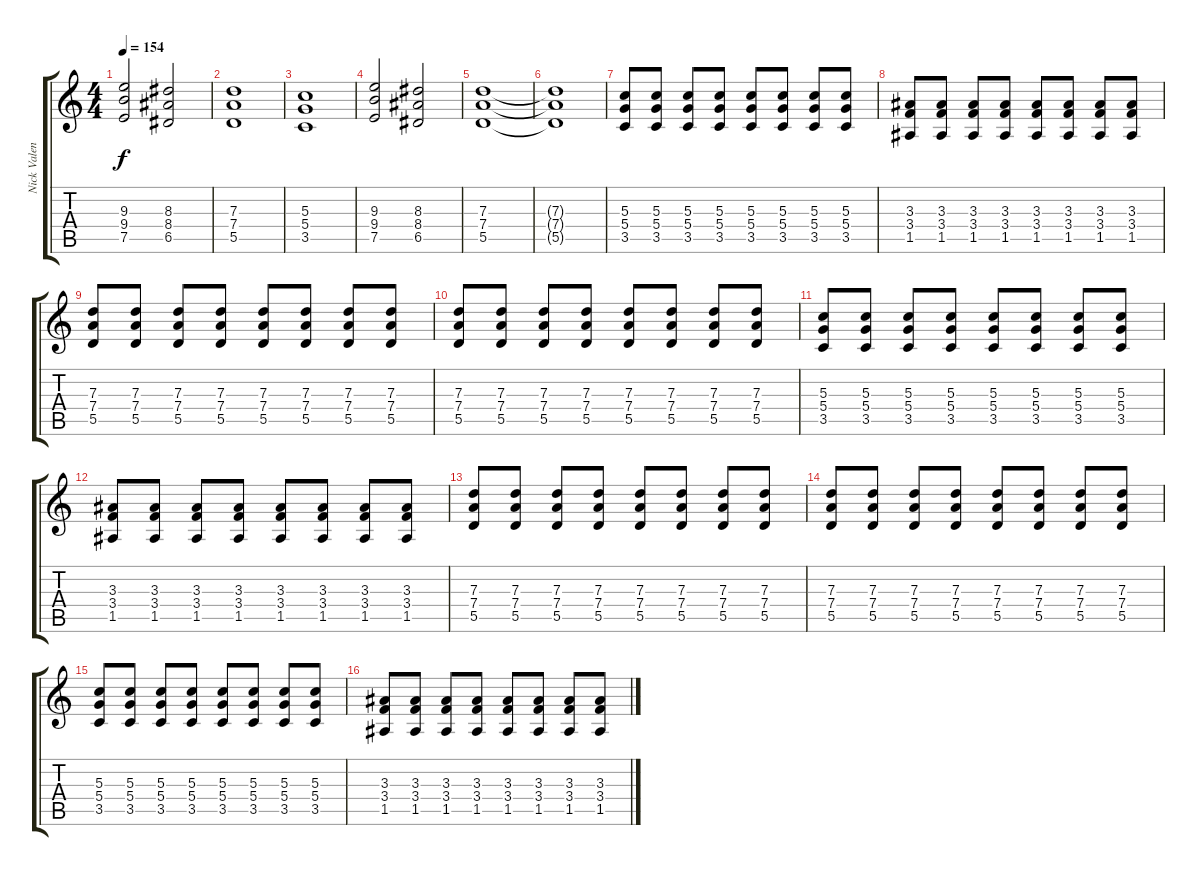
\track ("Nick Valensi" "Nick Valen") {instrument distortionguitar}
\staff {score tabs}
\tuning (E4 B3 G3 D3 A2 E2) {hide}
\ts (4 4)
\tempo 154
\clef g2
\ks c
(9.3 9.4 7.5).2{dy f} (8.3 8.4 6.5).2 |
(7.3 7.4 5.5).1 |
(5.3 5.4 3.5).1 |
(9.3 9.4 7.5).2 (8.3 8.4 6.5).2 |
(7.3 7.4 5.5).1 |
(7.3{t} 7.4{t} 5.5{t}).1 |
(5.3 5.4 3.5).8 (5.3 5.4 3.5).8 (5.3 5.4 3.5).8 (5.3 5.4 3.5).8 (5.3 5.4 3.5).8 (5.3 5.4 3.5).8 (5.3 5.4 3.5).8 (5.3 5.4 3.5).8 |
(3.3 3.4 1.5).8 (3.3 3.4 1.5).8 (3.3 3.4 1.5).8 (3.3 3.4 1.5).8 (3.3 3.4 1.5).8 (3.3 3.4 1.5).8 (3.3 3.4 1.5).8 (3.3 3.4 1.5).8 |
(7.3 7.4 5.5).8 (7.3 7.4 5.5).8 (7.3 7.4 5.5).8 (7.3 7.4 5.5).8 (7.3 7.4 5.5).8 (7.3 7.4 5.5).8 (7.3 7.4 5.5).8 (7.3 7.4 5.5).8 |
(7.3 7.4 5.5).8 (7.3 7.4 5.5).8 (7.3 7.4 5.5).8 (7.3 7.4 5.5).8 (7.3 7.4 5.5).8 (7.3 7.4 5.5).8 (7.3 7.4 5.5).8 (7.3 7.4 5.5).8 |
(5.3 5.4 3.5).8 (5.3 5.4 3.5).8 (5.3 5.4 3.5).8 (5.3 5.4 3.5).8 (5.3 5.4 3.5).8 (5.3 5.4 3.5).8 (5.3 5.4 3.5).8 (5.3 5.4 3.5).8 |
(3.3 3.4 1.5).8 (3.3 3.4 1.5).8 (3.3 3.4 1.5).8 (3.3 3.4 1.5).8 (3.3 3.4 1.5).8 (3.3 3.4 1.5).8 (3.3 3.4 1.5).8 (3.3 3.4 1.5).8 |
(7.3 7.4 5.5).8 (7.3 7.4 5.5).8 (7.3 7.4 5.5).8 (7.3 7.4 5.5).8 (7.3 7.4 5.5).8 (7.3 7.4 5.5).8 (7.3 7.4 5.5).8 (7.3 7.4 5.5).8 |
(7.3 7.4 5.5).8 (7.3 7.4 5.5).8 (7.3 7.4 5.5).8 (7.3 7.4 5.5).8 (7.3 7.4 5.5).8 (7.3 7.4 5.5).8 (7.3 7.4 5.5).8 (7.3 7.4 5.5).8 |
(5.3 5.4 3.5).8 (5.3 5.4 3.5).8 (5.3 5.4 3.5).8 (5.3 5.4 3.5).8 (5.3 5.4 3.5).8 (5.3 5.4 3.5).8 (5.3 5.4 3.5).8 (5.3 5.4 3.5).8 |
(3.3 3.4 1.5).8 (3.3 3.4 1.5).8 (3.3 3.4 1.5).8 (3.3 3.4 1.5).8 (3.3 3.4 1.5).8 (3.3 3.4 1.5).8 (3.3 3.4 1.5).8 (3.3 3.4 1.5).8
